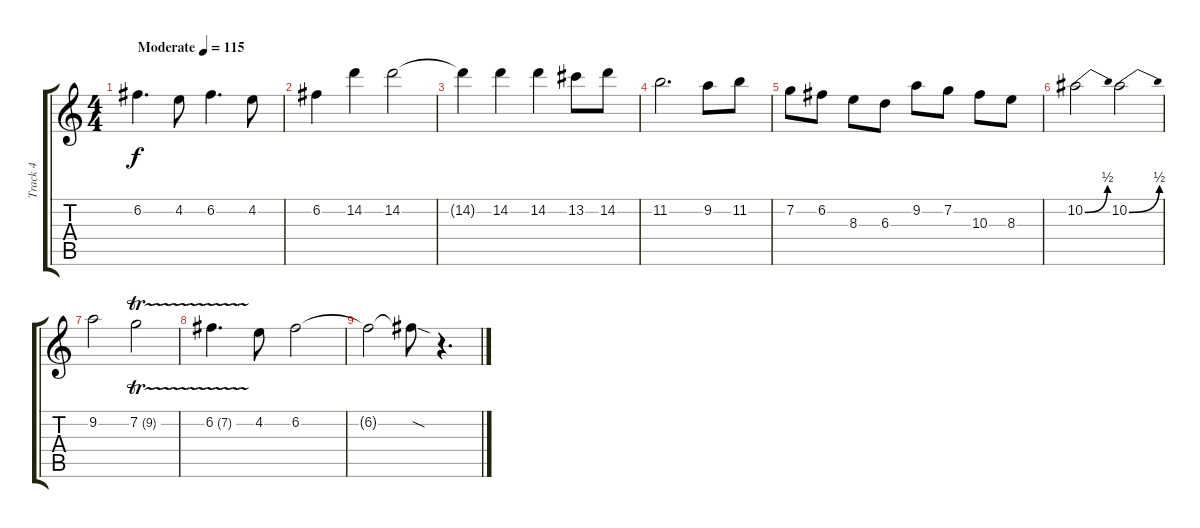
\track ("Track 4" "Track 4") {instrument distortionguitar}
\staff {score tabs}
\tuning (F4 C4 Ab3 Eb3 Bb2 Eb2) {hide}
\ts (4 4)
\tempo (115 "Moderate")
\clef g2
\ks c
6.2.4{d dy f instrument distortionguitar} 4.2.8 6.2.4{d} 4.2.8 |
6.2.4 14.2.4 14.2.2 |
14.2{t}.4 14.2.4 14.2.4 13.2.8 14.2.8 |
11.2.2{d} 9.2.8 11.2.8 |
7.2.8 6.2.8 8.3.8 6.3.8 9.2.8 7.2.8 10.3.8 8.3.8 |
10.2{be (bend 0 0 60 2)}.2 10.2{be (bend 0 0 60 2)}.2 |
9.2.2 7.2{tr (9 32)}.2 |
6.2{tr (7 32)}.4{d} 4.2.8 6.2.2 |
6.2{t}.2 6.2{sod t}.8 r.4{d}
